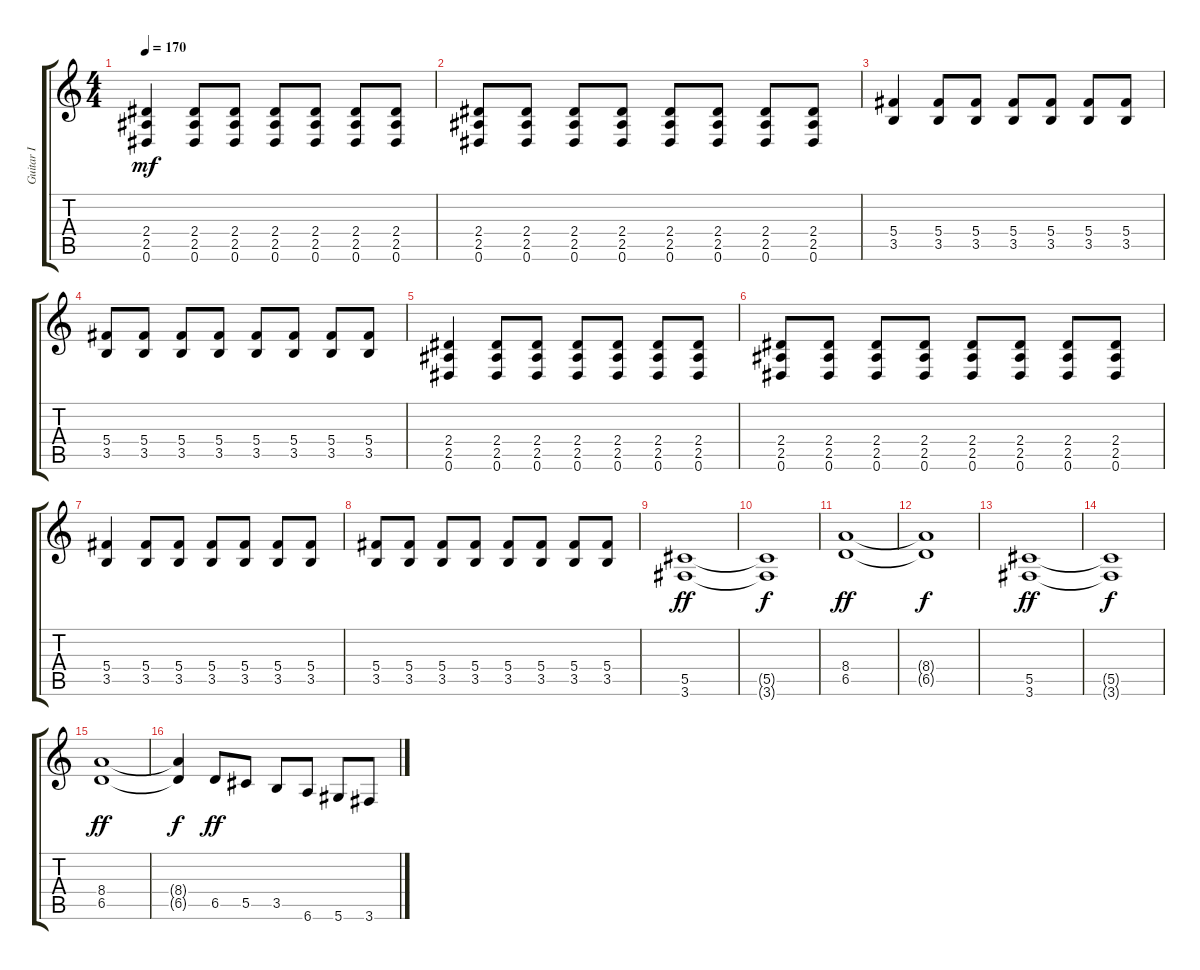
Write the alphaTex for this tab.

\track ("Guitar I" "Guitar I") {instrument distortionguitar}
\staff {score tabs}
\tuning (Eb4 Bb3 Gb3 Db3 Ab2 Eb2) {hide}
\ts (4 4)
\tempo 170
\clef g2
\ks c
(2.4 2.5 0.6).4{dy mf} (2.4 2.5 0.6).8 (2.4 2.5 0.6).8 (2.4 2.5 0.6).8 (2.4 2.5 0.6).8 (2.4 2.5 0.6).8 (2.4 2.5 0.6).8 |
(2.4 2.5 0.6).8 (2.4 2.5 0.6).8 (2.4 2.5 0.6).8 (2.4 2.5 0.6).8 (2.4 2.5 0.6).8 (2.4 2.5 0.6).8 (2.4 2.5 0.6).8 (2.4 2.5 0.6).8 |
(5.4 3.5).4 (5.4 3.5).8 (5.4 3.5).8 (5.4 3.5).8 (5.4 3.5).8 (5.4 3.5).8 (5.4 3.5).8 |
(5.4 3.5).8 (5.4 3.5).8 (5.4 3.5).8 (5.4 3.5).8 (5.4 3.5).8 (5.4 3.5).8 (5.4 3.5).8 (5.4 3.5).8 |
(2.4 2.5 0.6).4 (2.4 2.5 0.6).8 (2.4 2.5 0.6).8 (2.4 2.5 0.6).8 (2.4 2.5 0.6).8 (2.4 2.5 0.6).8 (2.4 2.5 0.6).8 |
(2.4 2.5 0.6).8 (2.4 2.5 0.6).8 (2.4 2.5 0.6).8 (2.4 2.5 0.6).8 (2.4 2.5 0.6).8 (2.4 2.5 0.6).8 (2.4 2.5 0.6).8 (2.4 2.5 0.6).8 |
(5.4 3.5).4 (5.4 3.5).8 (5.4 3.5).8 (5.4 3.5).8 (5.4 3.5).8 (5.4 3.5).8 (5.4 3.5).8 |
(5.4 3.5).8 (5.4 3.5).8 (5.4 3.5).8 (5.4 3.5).8 (5.4 3.5).8 (5.4 3.5).8 (5.4 3.5).8 (5.4 3.5).8 |
(5.5 3.6).1{dy ff} |
(5.5{t} 3.6{t}).1{dy f} |
(8.4 6.5).1{dy ff} |
(8.4{t} 6.5{t}).1{dy f} |
(5.5 3.6).1{dy ff} |
(5.5{t} 3.6{t}).1{dy f} |
(8.4 6.5).1{dy ff} |
(8.4{t} 6.5{t}).4{dy f} 6.5.8{dy ff} 5.5.8 3.5.8 6.6.8 5.6.8 3.6.8
